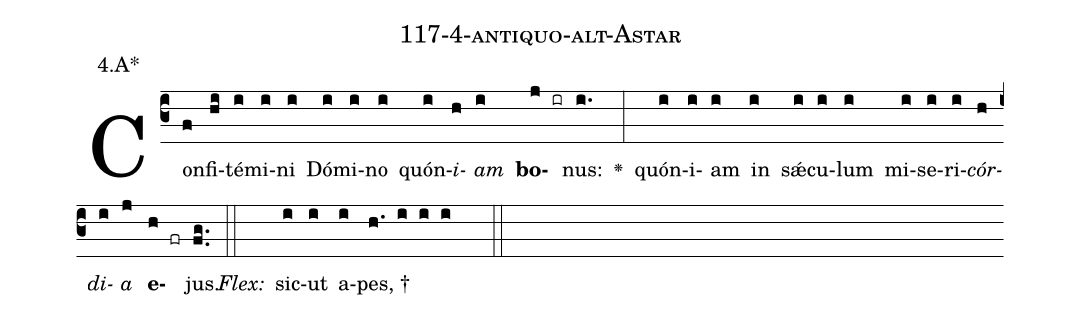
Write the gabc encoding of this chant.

name: 117-4-antiquo-alt-Astar;
annotation: 4.A*;
%%
(c3)Con(f)fi(hi)té(i)mi(i)ni(i) Dó(i)mi(i)no(i) quón(i)<i>i</i>(h)<i>am</i>(i) <b>bo</b>(j ir)nus:(i.) <v>\greheightstar</v>(:) quón(i)i(i)am(i) in(i) sǽ(i)cu(i)lum(i) mi(i)se(i)ri(i)<i>cór</i>(h)<i>di</i>(i)<i>a</i>(j) <b>e</b>(h fr)jus.(fg..) (::)
<i>Flex:</i>()  sic(i)ut(i) a(i)pes, †(h. i i i  ::)

%E(i) u(h) o(i) u(j) a(h) e.(fg..) (::)
